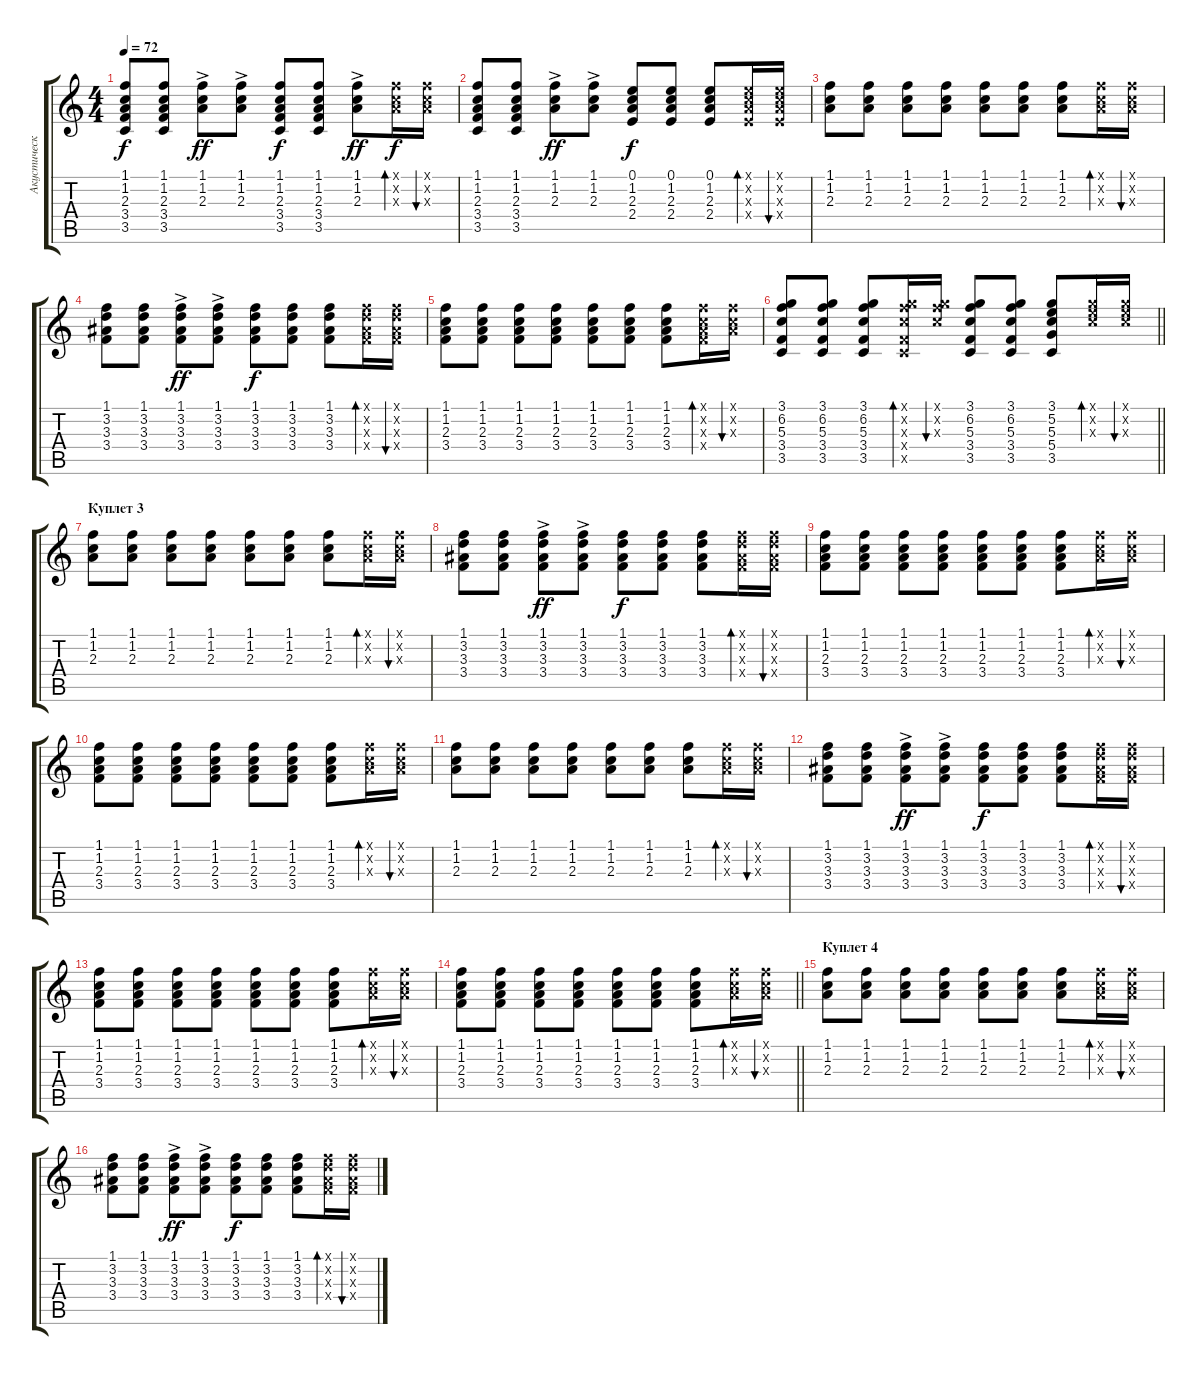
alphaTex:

\track ("Акустическая гитара" "Акустическ") {instrument acousticguitarsteel}
\staff {score tabs}
\tuning (E4 B3 G3 D3 A2 E2) {hide}
\ts (4 4)
\tempo 72
\clef g2
\ks c
(1.1 1.2 2.3 3.4 3.5).8{dy f} (1.1 1.2 2.3 3.4 3.5).8 (1.1{ac} 1.2{ac} 2.3{ac}).8{dy ff} (1.1{ac} 1.2{ac} 2.3{ac}).8 (1.1 1.2 2.3 3.4 3.5).8{dy f} (1.1 1.2 2.3 3.4 3.5).8 (1.1{ac} 1.2{ac} 2.3{ac}).8{dy ff} (1.1{x} 1.2{x} 2.3{x}).16{bd 240 dy f} (1.1{x} 1.2{x} 2.3{x}).16{bu 240} |
(1.1 1.2 2.3 3.4 3.5).8 (1.1 1.2 2.3 3.4 3.5).8 (1.1{ac} 1.2{ac} 2.3{ac}).8{dy ff} (1.1{ac} 1.2{ac} 2.3{ac}).8 (0.1 1.2 2.3 2.4).8{dy f} (0.1 1.2 2.3 2.4).8 (0.1 1.2 2.3 2.4).8 (0.1{x} 1.2{x} 2.3{x} 2.4{x}).16{bd 240} (0.1{x} 1.2{x} 2.3{x} 2.4{x}).16{bu 240} |
(1.1 1.2 2.3).8 (1.1 1.2 2.3).8 (1.1 1.2 2.3).8 (1.1 1.2 2.3).8 (1.1 1.2 2.3).8 (1.1 1.2 2.3).8 (1.1 1.2 2.3).8 (1.1{x} 1.2{x} 2.3{x}).16{bd 240} (1.1{x} 1.2{x} 2.3{x}).16{bu 240} |
(1.1 3.2 3.3 3.4).8 (1.1 3.2 3.3 3.4).8 (1.1{ac} 3.2{ac} 3.3{ac} 3.4{ac}).8{dy ff} (1.1{ac} 3.2{ac} 3.3{ac} 3.4{ac}).8 (1.1 3.2 3.3 3.4).8{dy f} (1.1 3.2 3.3 3.4).8 (1.1 3.2 3.3 3.4).8 (1.1{x} 3.2{x} 3.3{x} 3.4{x}).16{bd 240} (1.1{x} 3.2{x} 3.3{x} 3.4{x}).16{bu 240} |
(1.1 1.2 2.3 3.4).8 (1.1 1.2 2.3 3.4).8 (1.1 1.2 2.3 3.4).8 (1.1 1.2 2.3 3.4).8 (1.1 1.2 2.3 3.4).8 (1.1 1.2 2.3 3.4).8 (1.1 1.2 2.3 3.4).8 (1.1{x} 1.2{x} 2.3{x} 3.4{x}).16{bd 240} (1.1{x} 1.2{x} 2.3{x}).16{bu 240} |
\barLineRight lightlight
(3.1 6.2 5.3 3.4 3.5).8 (3.1 6.2 5.3 3.4 3.5).8 (3.1 6.2 5.3 3.4 3.5).8 (3.1{x} 6.2{x} 5.3{x} 3.4{x} 3.5{x}).16{bd 240} (3.1{x} 6.2{x} 5.3{x}).16{bu 240} (3.1 6.2 5.3 3.4 3.5).8 (3.1 6.2 5.3 3.4 3.5).8 (3.1 5.2 5.3 5.4 3.5).8 (3.1{x} 5.2{x} 5.3{x}).16{bd 240} (3.1{x} 5.2{x} 5.3{x}).16{bu 240} |
\section ("" "Куплет 3")
(1.1 1.2 2.3).8 (1.1 1.2 2.3).8 (1.1 1.2 2.3).8 (1.1 1.2 2.3).8 (1.1 1.2 2.3).8 (1.1 1.2 2.3).8 (1.1 1.2 2.3).8 (1.1{x} 1.2{x} 2.3{x}).16{bd 240} (1.1{x} 1.2{x} 2.3{x}).16{bu 240} |
(1.1 3.2 3.3 3.4).8 (1.1 3.2 3.3 3.4).8 (1.1{ac} 3.2{ac} 3.3{ac} 3.4{ac}).8{dy ff} (1.1{ac} 3.2{ac} 3.3{ac} 3.4{ac}).8 (1.1 3.2 3.3 3.4).8{dy f} (1.1 3.2 3.3 3.4).8 (1.1 3.2 3.3 3.4).8 (1.1{x} 3.2{x} 3.3{x} 3.4{x}).16{bd 240} (1.1{x} 3.2{x} 3.3{x} 3.4{x}).16{bu 240} |
(1.1 1.2 2.3 3.4).8 (1.1 1.2 2.3 3.4).8 (1.1 1.2 2.3 3.4).8 (1.1 1.2 2.3 3.4).8 (1.1 1.2 2.3 3.4).8 (1.1 1.2 2.3 3.4).8 (1.1 1.2 2.3 3.4).8 (1.1{x} 1.2{x} 2.3{x}).16{bd 240} (1.1{x} 1.2{x} 2.3{x}).16{bu 240} |
(1.1 1.2 2.3 3.4).8 (1.1 1.2 2.3 3.4).8 (1.1 1.2 2.3 3.4).8 (1.1 1.2 2.3 3.4).8 (1.1 1.2 2.3 3.4).8 (1.1 1.2 2.3 3.4).8 (1.1 1.2 2.3 3.4).8 (1.1{x} 1.2{x} 2.3{x}).16{bd 240} (1.1{x} 1.2{x} 2.3{x}).16{bu 240} |
(1.1 1.2 2.3).8 (1.1 1.2 2.3).8 (1.1 1.2 2.3).8 (1.1 1.2 2.3).8 (1.1 1.2 2.3).8 (1.1 1.2 2.3).8 (1.1 1.2 2.3).8 (1.1{x} 1.2{x} 2.3{x}).16{bd 240} (1.1{x} 1.2{x} 2.3{x}).16{bu 240} |
(1.1 3.2 3.3 3.4).8 (1.1 3.2 3.3 3.4).8 (1.1{ac} 3.2{ac} 3.3{ac} 3.4{ac}).8{dy ff} (1.1{ac} 3.2{ac} 3.3{ac} 3.4{ac}).8 (1.1 3.2 3.3 3.4).8{dy f} (1.1 3.2 3.3 3.4).8 (1.1 3.2 3.3 3.4).8 (1.1{x} 3.2{x} 3.3{x} 3.4{x}).16{bd 240} (1.1{x} 3.2{x} 3.3{x} 3.4{x}).16{bu 240} |
(1.1 1.2 2.3 3.4).8 (1.1 1.2 2.3 3.4).8 (1.1 1.2 2.3 3.4).8 (1.1 1.2 2.3 3.4).8 (1.1 1.2 2.3 3.4).8 (1.1 1.2 2.3 3.4).8 (1.1 1.2 2.3 3.4).8 (1.1{x} 1.2{x} 2.3{x}).16{bd 240} (1.1{x} 1.2{x} 2.3{x}).16{bu 240} |
\barLineRight lightlight
(1.1 1.2 2.3 3.4).8 (1.1 1.2 2.3 3.4).8 (1.1 1.2 2.3 3.4).8 (1.1 1.2 2.3 3.4).8 (1.1 1.2 2.3 3.4).8 (1.1 1.2 2.3 3.4).8 (1.1 1.2 2.3 3.4).8 (1.1{x} 1.2{x} 2.3{x}).16{bd 240} (1.1{x} 1.2{x} 2.3{x}).16{bu 240} |
\section ("" "Куплет 4")
(1.1 1.2 2.3).8 (1.1 1.2 2.3).8 (1.1 1.2 2.3).8 (1.1 1.2 2.3).8 (1.1 1.2 2.3).8 (1.1 1.2 2.3).8 (1.1 1.2 2.3).8 (1.1{x} 1.2{x} 2.3{x}).16{bd 240} (1.1{x} 1.2{x} 2.3{x}).16{bu 240} |
(1.1 3.2 3.3 3.4).8 (1.1 3.2 3.3 3.4).8 (1.1{ac} 3.2{ac} 3.3{ac} 3.4{ac}).8{dy ff} (1.1{ac} 3.2{ac} 3.3{ac} 3.4{ac}).8 (1.1 3.2 3.3 3.4).8{dy f} (1.1 3.2 3.3 3.4).8 (1.1 3.2 3.3 3.4).8 (1.1{x} 3.2{x} 3.3{x} 3.4{x}).16{bd 240} (1.1{x} 3.2{x} 3.3{x} 3.4{x}).16{bu 240}
